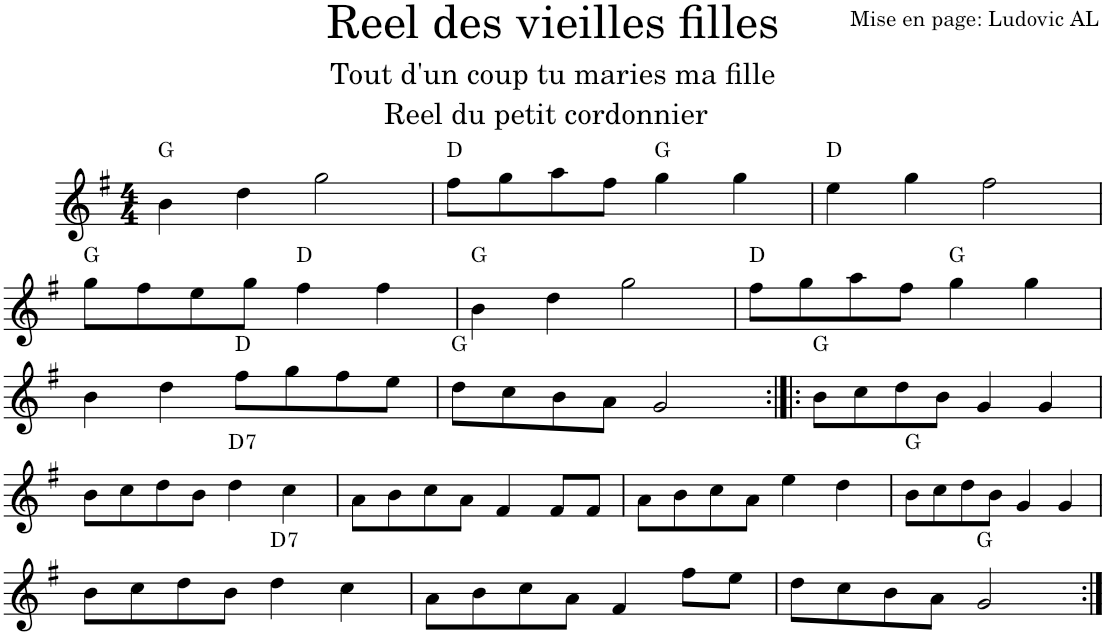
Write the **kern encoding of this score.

**kern	**harte
*part1	*part1
*staff1	*
*I"Voice	*
*I'V	*
*clefG2	*
*k[f#]	*
*M4/4	*
=1	=1
4b\	G:maj
4dd\	.
2gg\	.
=2	=2
8ff#\L	D:maj
8gg\	.
8aa\	.
8ff#\J	.
4gg\	G:maj
4gg\	.
=3	=3
4ee\	D:maj
4gg\	.
2ff#\	.
!!LO:LB:g=z
=4	=4
8gg\L	G:maj
8ff#\	.
8ee\	.
8gg\J	.
4ff#\	D:maj
4ff#\	.
=5	=5
4b\	G:maj
4dd\	.
2gg\	.
=6	=6
8ff#\L	D:maj
8gg\	.
8aa\	.
8ff#\J	.
4gg\	G:maj
4gg\	.
!!LO:LB:g=z
=7	=7
4b\	.
4dd\	.
8ff#\L	D:maj
8gg\	.
8ff#\	.
8ee\J	.
=8	=8
8dd\L	G:maj
8cc\	.
8b\	.
8a\J	.
2g/	.
=9:|!|:	=9:|!|:
8b\L	G:maj
8cc\	.
8dd\	.
8b\J	.
4g/	.
4g/	.
!!LO:LB:g=z
=10	=10
8b\L	.
8cc\	.
8dd\	.
8b\J	.
!	!LO:H:kt=7
4dd\	D:7
4cc\	.
=11	=11
8a\L	.
8b\	.
8cc\	.
8a\J	.
4f#/	.
8f#/L	.
8f#/J	.
=12	=12
8a\L	.
8b\	.
8cc\	.
8a\J	.
4ee\	.
4dd\	.
=13	=13
8b\L	G:maj
8cc\	.
8dd\	.
8b\J	.
4g/	.
4g/	.
!!LO:LB:g=z
=14	=14
8b\L	.
8cc\	.
8dd\	.
8b\J	.
!	!LO:H:kt=7
4dd\	D:7
4cc\	.
=15	=15
8a\L	.
8b\	.
8cc\	.
8a\J	.
4f#/	.
8ff#\L	.
8ee\J	.
=16	=16
8dd\L	.
8cc\	.
8b\	.
8a\J	.
2g/	G:maj
=:|!	=:|!
*-	*-
